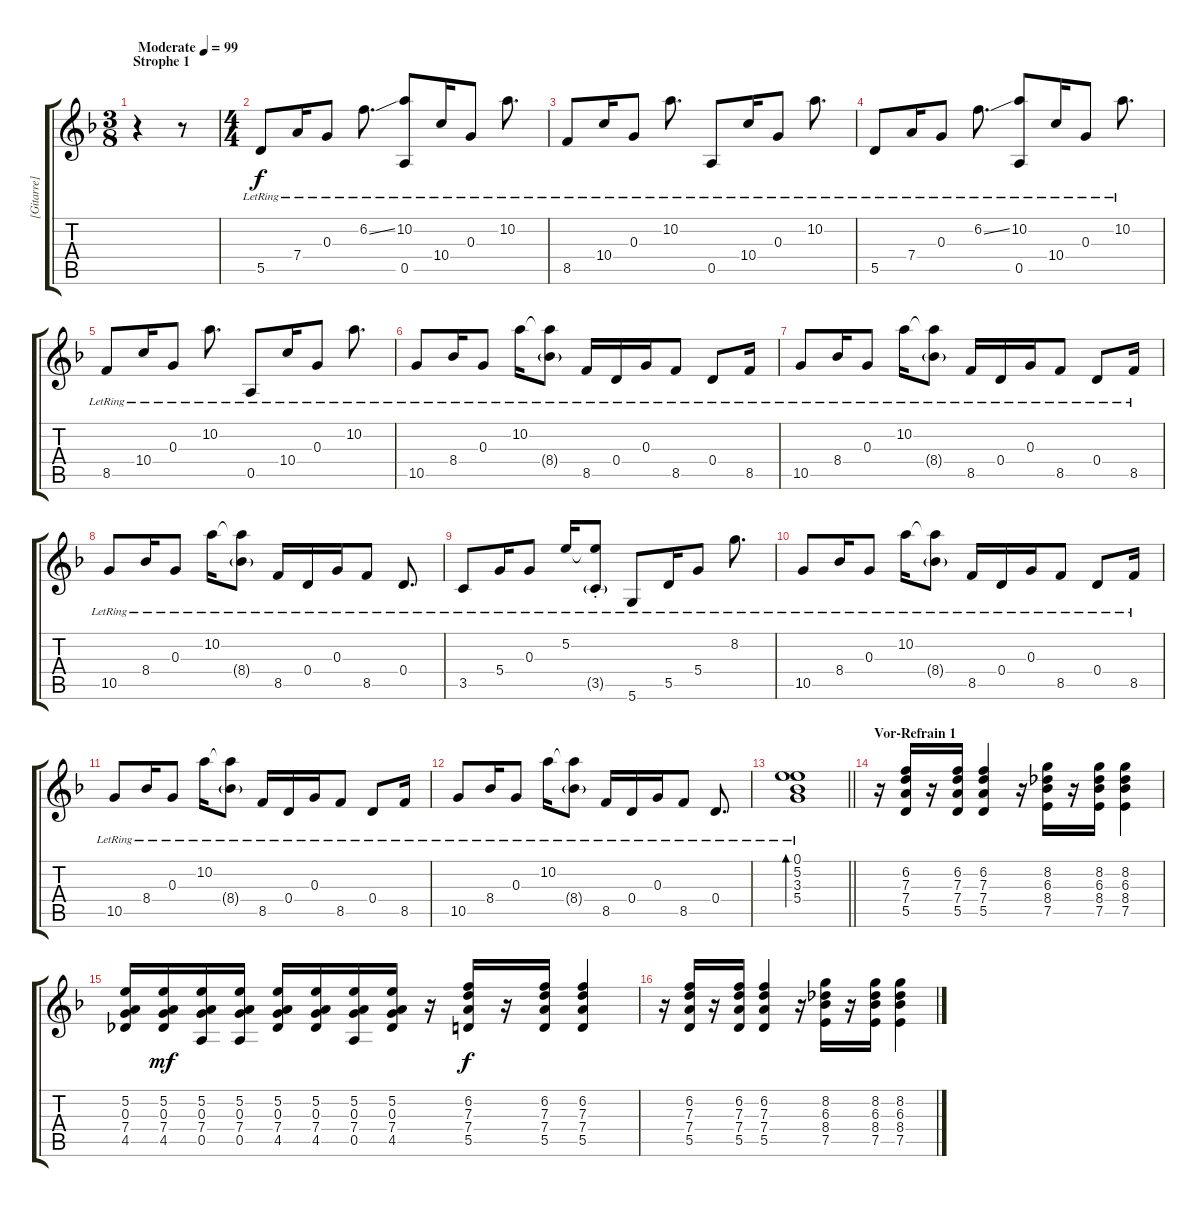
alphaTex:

\track ("[Gitarre]" "[Gitarre]") {instrument electricguitarclean}
\staff {score tabs}
\tuning (E4 B3 G3 D3 A2 D2) {hide}
\ts (3 8)
\section ("" "Strophe 1")
\tempo (99 "Moderate")
\clef g2
\ks dminor
r.4{dy f instrument electricguitarclean} r.8 |
\ts (4 4)
5.5{lr}.8 7.4{lr}.16 0.3{lr}.8 6.2{ss lr}.8{d} (10.2{lr} 0.5{lr}).8 10.4{lr}.16 0.3{lr}.8 10.2{lr}.8{d} |
8.5{lr}.8 10.4{lr}.16 0.3{lr}.8 10.2{lr}.8{d} 0.5{lr}.8 10.4{lr}.16 0.3{lr}.8 10.2{lr}.8{d} |
5.5{lr}.8 7.4{lr}.16 0.3{lr}.8 6.2{ss lr}.8{d} (10.2{lr} 0.5{lr}).8 10.4{lr}.16 0.3{lr}.8 10.2{lr}.8{d} |
8.5{lr}.8 10.4{lr}.16 0.3{lr}.8 10.2{lr}.8{d} 0.5{lr}.8 10.4{lr}.16 0.3{lr}.8 10.2{lr}.8{d} |
10.5{lr}.8 8.4{lr}.16 0.3{lr}.8 10.2{lr}.16 (10.2{t} 8.4{g lr}).8 8.5{lr}.16 0.4{lr}.16 0.3{lr}.16 8.5{lr}.8 0.4{lr}.8 8.5{lr}.16 |
10.5{lr}.8 8.4{lr}.16 0.3{lr}.8 10.2{lr}.16 (10.2{t} 8.4{g lr}).8 8.5{lr}.16 0.4{lr}.16 0.3{lr}.16 8.5{lr}.8 0.4{lr}.8 8.5{lr}.16 |
10.5{lr}.8 8.4{lr}.16 0.3{lr}.8 10.2{lr}.16 (10.2{t} 8.4{g lr}).8 8.5{lr}.16 0.4{lr}.16 0.3{lr}.16 8.5{lr}.8 0.4{lr}.8{d} |
3.5{lr}.8 5.4{lr}.16 0.3{lr}.8 5.2{lr}.16 (5.2{t} 3.5{g st lr}).8 5.6{lr}.8 5.5{lr}.16 5.4{lr}.8 8.2{lr}.8{d} |
10.5{lr}.8 8.4{lr}.16 0.3{lr}.8 10.2{lr}.16 (10.2{t} 8.4{g lr}).8 8.5{lr}.16 0.4{lr}.16 0.3{lr}.16 8.5{lr}.8 0.4{lr}.8 8.5{lr}.16 |
10.5{lr}.8 8.4{lr}.16 0.3{lr}.8 10.2{lr}.16 (10.2{t} 8.4{g lr}).8 8.5{lr}.16 0.4{lr}.16 0.3{lr}.16 8.5{lr}.8 0.4{lr}.8 8.5{lr}.16 |
10.5{lr}.8 8.4{lr}.16 0.3{lr}.8 10.2{lr}.16 (10.2{t} 8.4{g lr}).8 8.5{lr}.16 0.4{lr}.16 0.3{lr}.16 8.5{lr}.8 0.4{lr}.8{d} |
\barLineRight lightlight
(0.1{lr} 5.2{lr} 3.3{lr} 5.4{lr}).1{bd 60} |
\section ("" "Vor-Refrain 1")
r.16 (6.2 7.3 7.4 5.5).16{balance 2 instrument overdrivenguitar} r.16 (6.2 7.3 7.4 5.5).16 (6.2 7.3 7.4 5.5).4 r.16 (8.2 6.3 8.4 7.5).16 r.16 (8.2 6.3 8.4 7.5).16 (8.2 6.3 8.4 7.5).4 |
(5.2 0.3 7.4 4.5).16 (5.2 0.3 7.4 4.5).16{dy mf} (5.2 0.3 7.4 0.5).16 (5.2 0.3 7.4 0.5).16 (5.2 0.3 7.4 4.5).16 (5.2 0.3 7.4 4.5).16 (5.2 0.3 7.4 0.5).16 (5.2 0.3 7.4 4.5).16 r.16 (6.2 7.3 7.4 5.5).16{dy f} r.16 (6.2 7.3 7.4 5.5).16 (6.2 7.3 7.4 5.5).4 |
r.16 (6.2 7.3 7.4 5.5).16 r.16 (6.2 7.3 7.4 5.5).16 (6.2 7.3 7.4 5.5).4 r.16 (8.2 6.3 8.4 7.5).16 r.16 (8.2 6.3 8.4 7.5).16 (8.2 6.3 8.4 7.5).4
